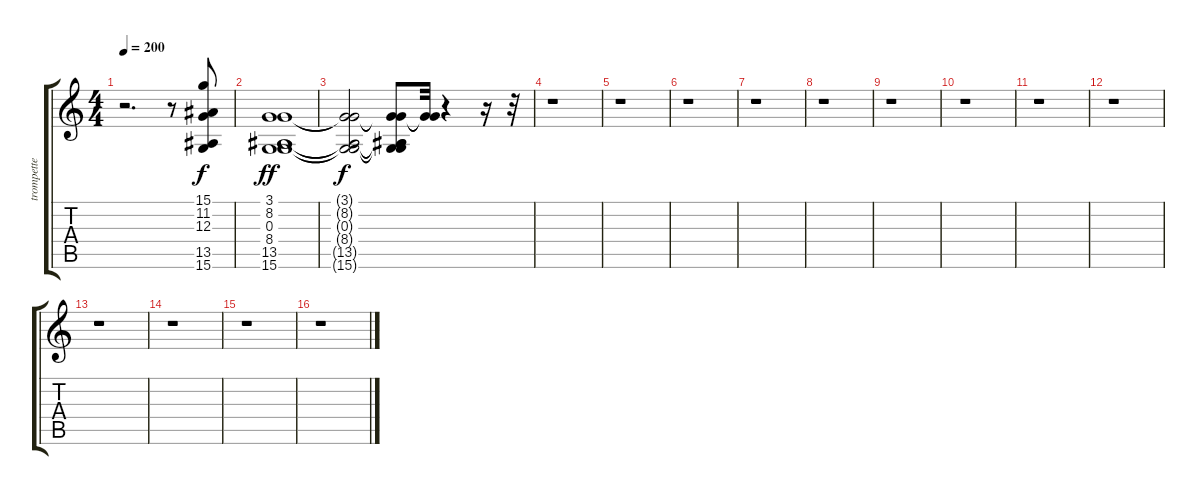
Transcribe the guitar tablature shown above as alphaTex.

\track ("trompette" "trompette") {instrument trumpet}
\staff {score tabs}
\tuning (E4 B3 G3 D3 A2 E2) {hide}
\ts (4 4)
\tempo 200
\clef g2
\ks c
r.2{d dy f instrument trumpet} r.8 (15.1 11.2 12.3 13.5 15.6).8 |
(3.1 8.2 0.3 8.4 13.5 15.6).1{dy ff} |
(3.1{t} 8.2{t} 0.3{t} 8.4{t} 13.5{t} 15.6{t}).2{dy f} (3.1{t} 8.2{t} 0.3{t} 8.4{t} 13.5{t} 15.6{t}).8 (3.1{t} 8.2{t}).32 r.4 r.16 r.32 |
r.1 |
r.1 |
r.1 |
r.1 |
r.1 |
r.1 |
r.1 |
r.1 |
r.1 |
r.1 |
r.1 |
r.1 |
r.1
